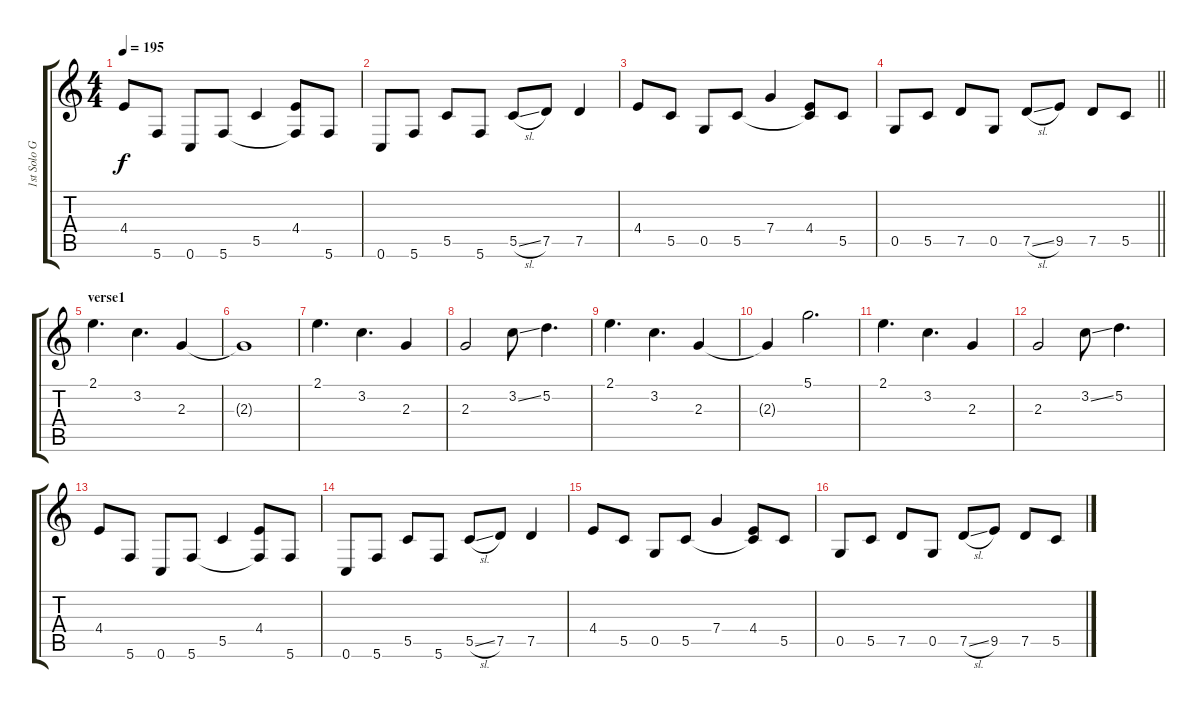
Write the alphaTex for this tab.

\track ("1st Solo Guitar" "1st Solo G") {instrument distortionguitar}
\staff {score tabs}
\tuning (D4 A3 F3 C3 G2 C2) {hide}
\ts (4 4)
\tempo 195
\clef g2
\ks c
4.4.8{dy f} 5.6.8 0.6.8 5.6.8 5.5.4 (4.4 5.6{t}).8 5.6.8 |
0.6.8 5.6.8 5.5.8 5.6.8 5.5{sl}.8 7.5.8 7.5.4 |
4.4.8 5.5.8 0.5.8 5.5.8 7.4.4 (4.4 5.5{t}).8 5.5.8 |
\barLineRight lightlight
0.5.8 5.5.8 7.5.8 0.5.8 7.5{sl}.8 9.5.8 7.5.8 5.5.8 |
\section ("" "verse1")
2.1.4{d} 3.2.4{d} 2.3.4 |
2.3{t}.1 |
2.1.4{d} 3.2.4{d} 2.3.4 |
2.3.2 3.2{ss}.8 5.2.4{d} |
2.1.4{d} 3.2.4{d} 2.3.4 |
2.3{t}.4 5.1.2{d} |
2.1.4{d} 3.2.4{d} 2.3.4 |
2.3.2 3.2{ss}.8 5.2.4{d} |
4.4.8 5.6.8 0.6.8 5.6.8 5.5.4 (4.4 5.6{t}).8 5.6.8 |
0.6.8 5.6.8 5.5.8 5.6.8 5.5{sl}.8 7.5.8 7.5.4 |
4.4.8 5.5.8 0.5.8 5.5.8 7.4.4 (4.4 5.5{t}).8 5.5.8 |
0.5.8 5.5.8 7.5.8 0.5.8 7.5{sl}.8 9.5.8 7.5.8 5.5.8
